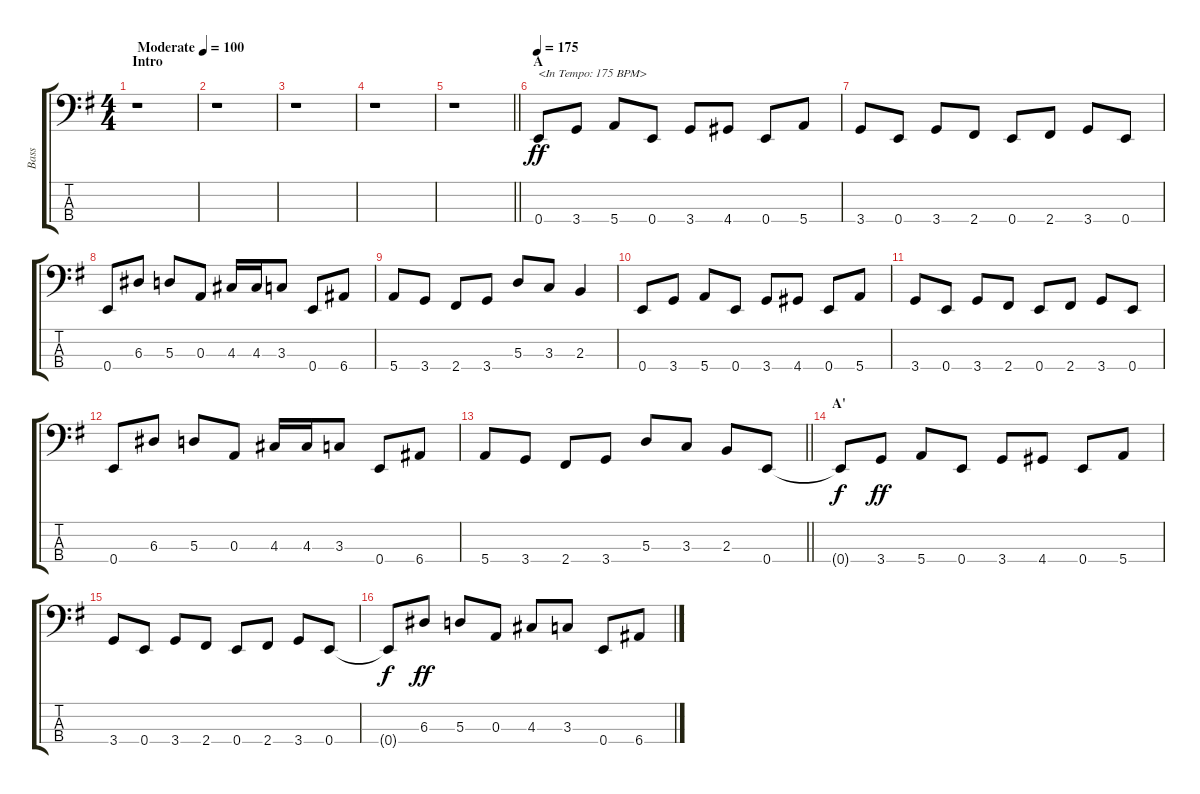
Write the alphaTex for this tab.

\track ("Bass" "Bass") {instrument electricbasspick}
\staff {score tabs}
\tuning (G2 D2 A1 E1) {hide}
\ts (4 4)
\section ("" "Intro")
\tempo (100 "Moderate")
\clef f4
\ks g
r.1{dy ff instrument electricbasspick} |
r.1 |
r.1 |
r.1 |
\barLineRight lightlight
r.1 |
\section ("" "A")
\tempo 175
0.4.8{txt "<In Tempo: 175 BPM>"} 3.4.8 5.4.8 0.4.8 3.4.8 4.4.8 0.4.8 5.4.8 |
3.4.8 0.4.8 3.4.8 2.4.8 0.4.8 2.4.8 3.4.8 0.4.8 |
0.4.8 6.3.8 5.3.8 0.3.8 4.3.16 4.3.16 3.3.8 0.4.8 6.4.8 |
5.4.8 3.4.8 2.4.8 3.4.8 5.3.8 3.3.8 2.3.4 |
0.4.8 3.4.8 5.4.8 0.4.8 3.4.8 4.4.8 0.4.8 5.4.8 |
3.4.8 0.4.8 3.4.8 2.4.8 0.4.8 2.4.8 3.4.8 0.4.8 |
0.4.8 6.3.8 5.3.8 0.3.8 4.3.16 4.3.16 3.3.8 0.4.8 6.4.8 |
\barLineRight lightlight
5.4.8 3.4.8 2.4.8 3.4.8 5.3.8 3.3.8 2.3.8 0.4.8 |
\section ("" "A'")
0.4{t}.8{dy f} 3.4.8{dy ff} 5.4.8 0.4.8 3.4.8 4.4.8 0.4.8 5.4.8 |
3.4.8 0.4.8 3.4.8 2.4.8 0.4.8 2.4.8 3.4.8 0.4.8 |
0.4{t}.8{dy f} 6.3.8{dy ff} 5.3.8 0.3.8 4.3.8 3.3.8 0.4.8 6.4.8
